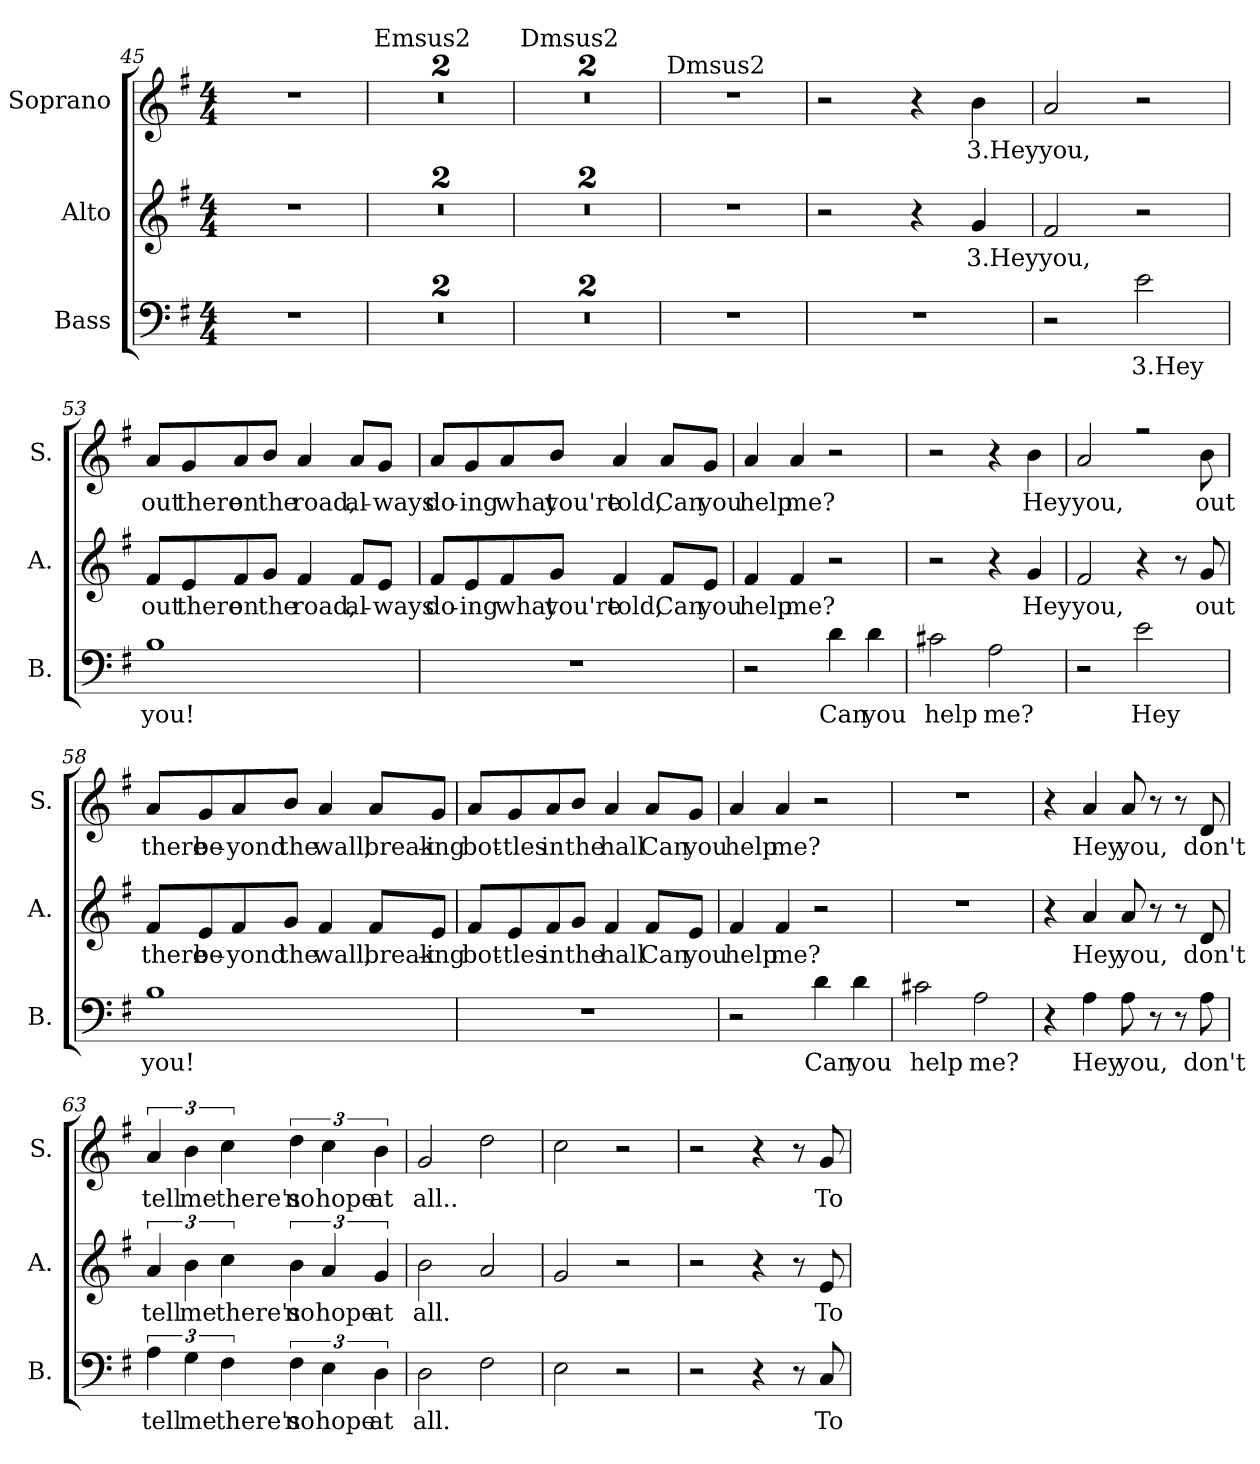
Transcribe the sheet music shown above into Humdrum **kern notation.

**kern	**text	**kern	**text	**kern	**text
*part3	*part3	*part2	*part2	*part1	*part1
*staff3	*staff3	*staff2	*staff2	*staff1	*staff1
*I"Bass	*	*I"Alto	*	*I"Soprano	*
*I'B.	*	*I'A.	*	*I'S.	*
*clefF4	*	*clefG2	*	*clefG2	*
*k[f#]	*	*k[f#]	*	*k[f#]	*
*G:	*	*G:	*	*G:	*
*M4/4	*	*M4/4	*	*M4/4	*
=45	=45	=45	=45	=45	=45
1r	.	1r	.	1r	.
=46	=46	=46	=46	=46	=46
!	!	!	!	!LO:TX:a:t=Emsus2	!
1r	.	1r	.	1r	.
=47	=47	=47	=47	=47	=47
1r	.	1r	.	1r	.
=48	=48	=48	=48	=48	=48
!	!	!	!	!LO:TX:a:t=Dmsus2	!
1r	.	1r	.	1r	.
=49	=49	=49	=49	=49	=49
1r	.	1r	.	1r	.
=50	=50	=50	=50	=50	=50
!	!	!	!	!LO:TX:a:t=Dmsus2	!
1r	.	1r	.	1r	.
=51	=51	=51	=51	=51	=51
1r	.	2r	.	2r	.
.	.	4r	.	4r	.
.	.	4g/	3.Hey	4b\	3.Hey
=52	=52	=52	=52	=52	=52
2r	.	2f#/	you,	2a/	you,
2e\	3.Hey	2r	.	2r	.
!!LO:LB:g=z
=53	=53	=53	=53	=53	=53
1B	you!	8f#/L	out	8a/L	out
.	.	8e/	there	8g/	there
.	.	8f#/	on	8a/	on
.	.	8g/J	the	8b/J	the
.	.	4f#/	road,	4a/	road,
.	.	8f#/L	al-	8a/L	al-
.	.	8e/J	-ways	8g/J	-ways
=54	=54	=54	=54	=54	=54
1r	.	8f#/L	do-	8a/L	do-
.	.	8e/	-ing	8g/	-ing
.	.	8f#/	what	8a/	what
.	.	8g/J	you're	8b/J	you're
.	.	4f#/	told,	4a/	told,
.	.	8f#/L	Can	8a/L	Can
.	.	8e/J	you	8g/J	you
=55	=55	=55	=55	=55	=55
2r	.	4f#/	help	4a/	help
.	.	4f#/	me?	4a/	me?
4d\	Can	2r	.	2r	.
4d\	you	.	.	.	.
=56	=56	=56	=56	=56	=56
2c#X\	help	2r	.	2r	.
2A\	me?	4r	.	4r	.
.	.	4g/	Hey	4b\	Hey
!!LO:PB:g=z
=57	=57	=57	=57	=57	=57
*	*	*	*	*^	*
2r	.	2f#/	you,	2a/	2..ryy	you,
2e\	Hey	4r	.	2r	.	.
.	.	8r	.	.	.	.
.	.	8g/	out	.	8b\	out
*	*	*	*	*v	*v	*
=58	=58	=58	=58	=58	=58
1B	you!	8f#/L	there	8a/L	there
.	.	8e/	be-	8g/	be-
.	.	8f#/	-yond	8a/	-yond
.	.	8g/J	the	8b/J	the
.	.	4f#/	wall,	4a/	wall,
.	.	8f#/L	break-	8a/L	break-
.	.	8e/J	-ing	8g/J	-ing
=59	=59	=59	=59	=59	=59
1r	.	8f#/L	bot-	8a/L	bot-
.	.	8e/	-tles	8g/	-tles
.	.	8f#/	in	8a/	in
.	.	8g/J	the	8b/J	the
.	.	4f#/	hall	4a/	hall
.	.	8f#/L	Can	8a/L	Can
.	.	8e/J	you	8g/J	you
=60	=60	=60	=60	=60	=60
2r	.	4f#/	help	4a/	help
.	.	4f#/	me?	4a/	me?
4d\	Can	2r	.	2r	.
4d\	you	.	.	.	.
!!LO:LB:g=z
=61	=61	=61	=61	=61	=61
2c#X\	help	1r	.	1r	.
2A\	me?	.	.	.	.
=62	=62	=62	=62	=62	=62
4r	.	4r	.	4r	.
4A\	Hey	4a/	Hey	4a/	Hey
8A\	you,	8a/	you,	8a/	you,
8r	.	8r	.	8r	.
8r	.	8r	.	8r	.
8A\	don't	8d/	don't	8d/	don't
=63	=63	=63	=63	=63	=63
6A\	tell	6a/	tell	6a/	tell
6G\	me	6b\	me	6b\	me
6F#\	there's	6cc\	there's	6cc\	there's
6F#\	no	6b\	no	6dd\	no
6E\	hope	6a/	hope	6cc\	hope
6D\	at	6g/	at	6b\	at
=64	=64	=64	=64	=64	=64
2D\	all.	2b\	all.	2g/	all..
2F#\	.	2a/	.	2dd\	.
=65	=65	=65	=65	=65	=65
2E\	.	2g/	.	2cc\	.
2r	.	2r	.	2r	.
=66	=66	=66	=66	=66	=66
2r	.	2r	.	2r	.
4r	.	4r	.	4r	.
8r	.	8r	.	8r	.
8C/	To-	8e/	To-	8g/	To-
=	=	=	=	=	=
*-	*-	*-	*-	*-	*-
